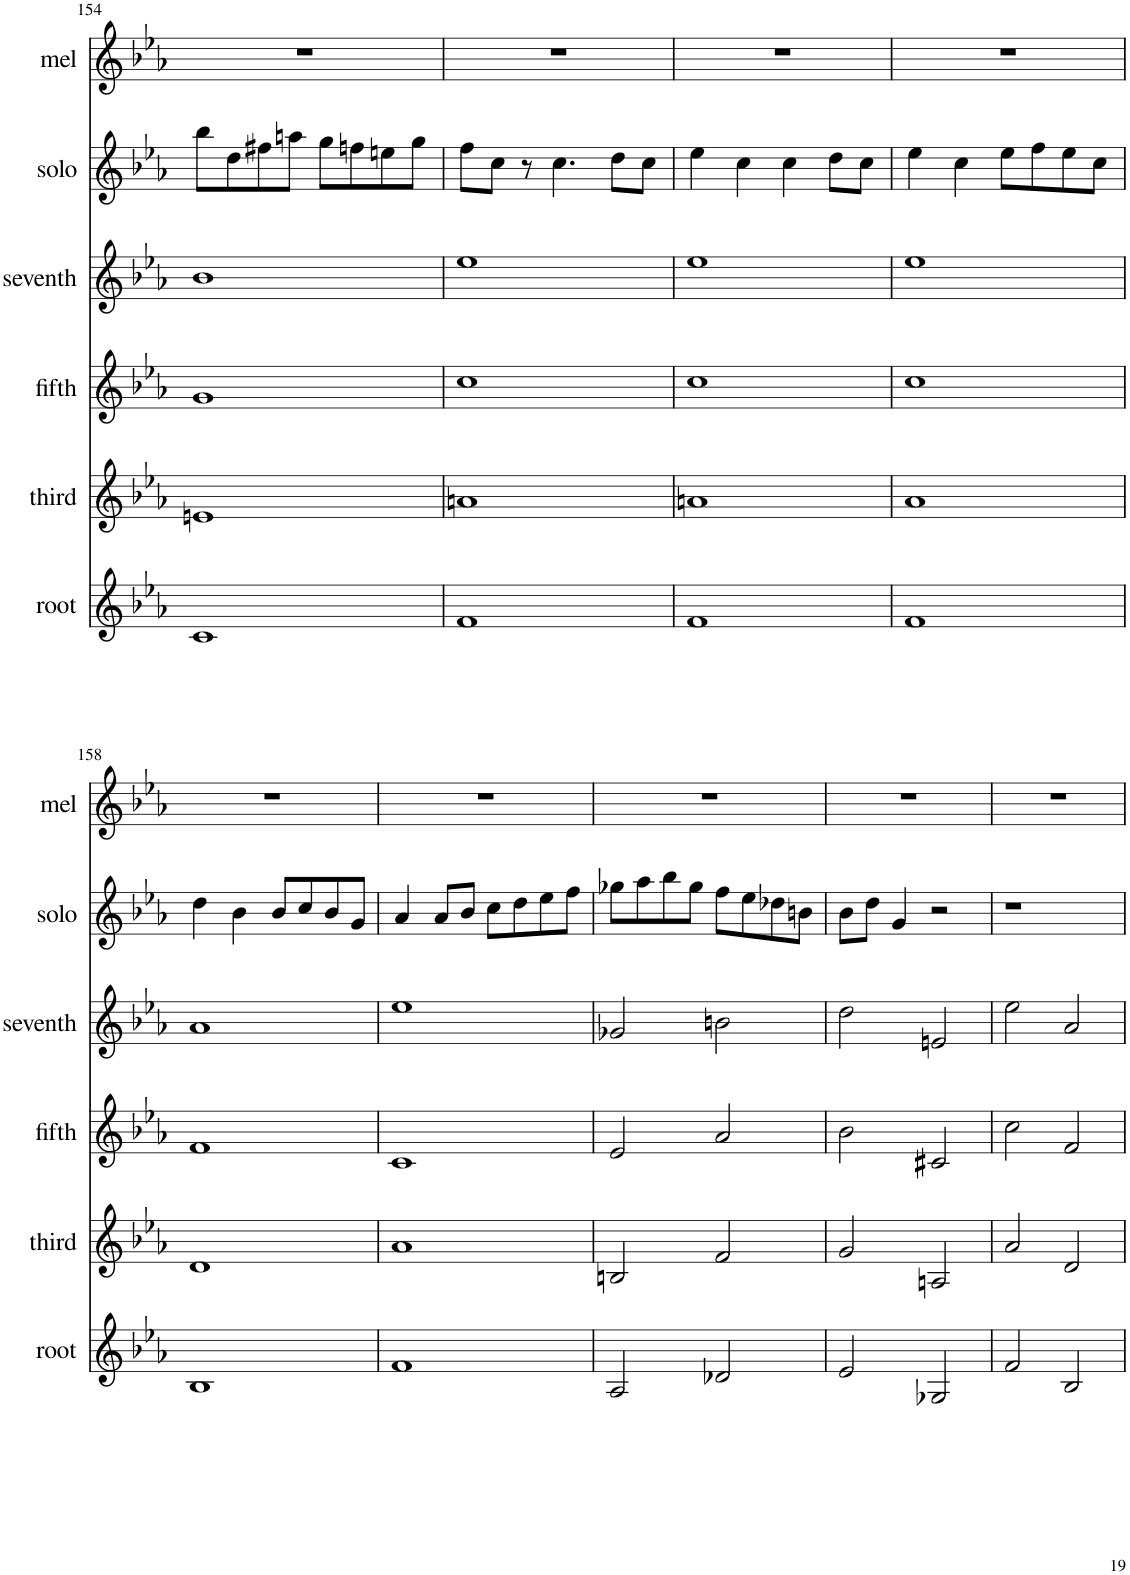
**kern	**kern	**kern	**kern	**kern	**kern
*part6	*part5	*part4	*part3	*part2	*part1
*staff6	*staff5	*staff4	*staff3	*staff2	*staff1
*I"root	*I"third	*I"fifth	*I"seventh	*I"solo	*I"mel
*I'root	*I'third	*I'fifth	*I'seventh	*I'solo	*I'mel
!!LO:PB:g=z
*clefG2	*clefG2	*clefG2	*clefG2	*clefG2	*clefG2
*k[b-e-a-]	*k[b-e-a-]	*k[b-e-a-]	*k[b-e-a-]	*k[b-e-a-]	*k[b-e-a-]
*M4/4	*M4/4	*M4/4	*M4/4	*M4/4	*M4/4
=154	=154	=154	=154	=154	=154
1c	1en	1g	1b-	8bb-\L	1r
.	.	.	.	8dd\	.
.	.	.	.	8ff#X\	.
.	.	.	.	8aan\J	.
.	.	.	.	8gg\L	.
.	.	.	.	8ffn\	.
.	.	.	.	8een\	.
.	.	.	.	8gg\J	.
=155	=155	=155	=155	=155	=155
1f	1an	1cc	1ee-	8ff\L	1r
.	.	.	.	8cc\J	.
.	.	.	.	8r	.
.	.	.	.	4.cc\	.
.	.	.	.	8dd\L	.
.	.	.	.	8cc\J	.
=156	=156	=156	=156	=156	=156
1f	1an	1cc	1ee-	4ee-\	1r
.	.	.	.	4cc\	.
.	.	.	.	4cc\	.
.	.	.	.	8dd\L	.
.	.	.	.	8cc\J	.
=157	=157	=157	=157	=157	=157
1f	1a-	1cc	1ee-	4ee-\	1r
.	.	.	.	4cc\	.
.	.	.	.	8ee-\L	.
.	.	.	.	8ff\	.
.	.	.	.	8ee-\	.
.	.	.	.	8cc\J	.
!!LO:LB:g=z
=158	=158	=158	=158	=158	=158
1B-	1d	1f	1a-	4dd\	1r
.	.	.	.	4b-\	.
.	.	.	.	8b-/L	.
.	.	.	.	8cc/	.
.	.	.	.	8b-/	.
.	.	.	.	8g/J	.
=159	=159	=159	=159	=159	=159
1f	1a-	1c	1ee-	4a-/	1r
.	.	.	.	8a-/L	.
.	.	.	.	8b-/J	.
.	.	.	.	8cc\L	.
.	.	.	.	8dd\	.
.	.	.	.	8ee-\	.
.	.	.	.	8ff\J	.
=160	=160	=160	=160	=160	=160
2A-/	2Bn/	2e-/	2g-X/	8gg-X\L	1r
.	.	.	.	8aa-\	.
.	.	.	.	8bb-\	.
.	.	.	.	8gg-\J	.
2d-X/	2f/	2a-/	2bn\	8ff\L	.
.	.	.	.	8ee-\	.
.	.	.	.	8dd-X\	.
.	.	.	.	8bn\J	.
=161	=161	=161	=161	=161	=161
2e-/	2g/	2b-\	2dd\	8b-\L	1r
.	.	.	.	8dd\J	.
.	.	.	.	4g/	.
2G-X/	2An/	2c#X/	2en/	2r	.
=162	=162	=162	=162	=162	=162
2f/	2a-/	2cc\	2ee-\	1r	1r
2B-/	2d/	2f/	2a-/	.	.
=	=	=	=	=	=
*-	*-	*-	*-	*-	*-
